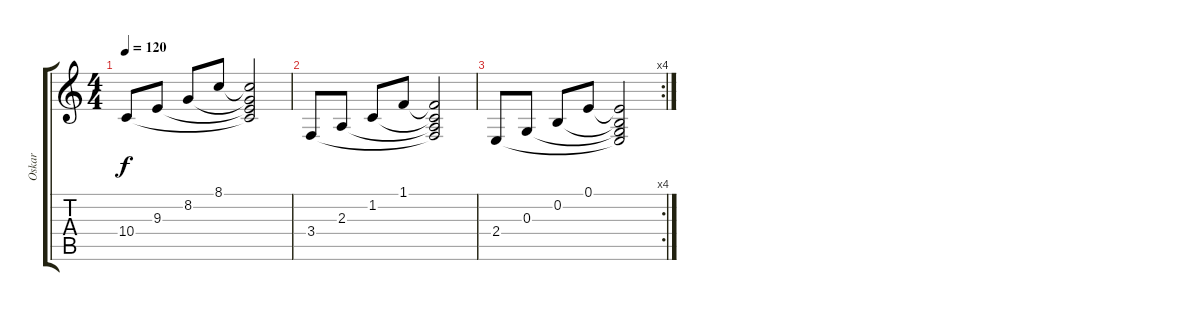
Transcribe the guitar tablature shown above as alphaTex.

\track ("Oskar" "Oskar") {instrument stringensemble1}
\staff {score tabs}
\tuning (E4 B3 G3 D3 A2 E2) {hide}
\ts (4 4)
\tempo 120
\clef g2
\ks c
10.4.8{dy f} 9.3.8 8.2.8 8.1.8 (8.1{t} 8.2{t} 9.3{t} 10.4{t}).2 |
3.4.8 2.3.8 1.2.8 1.1.8 (1.1{t} 1.2{t} 2.3{t} 3.4{t}).2 |
\rc 4
2.4.8 0.3.8 0.2.8 0.1.8 (0.1{t} 0.2{t} 0.3{t} 2.4{t}).2
